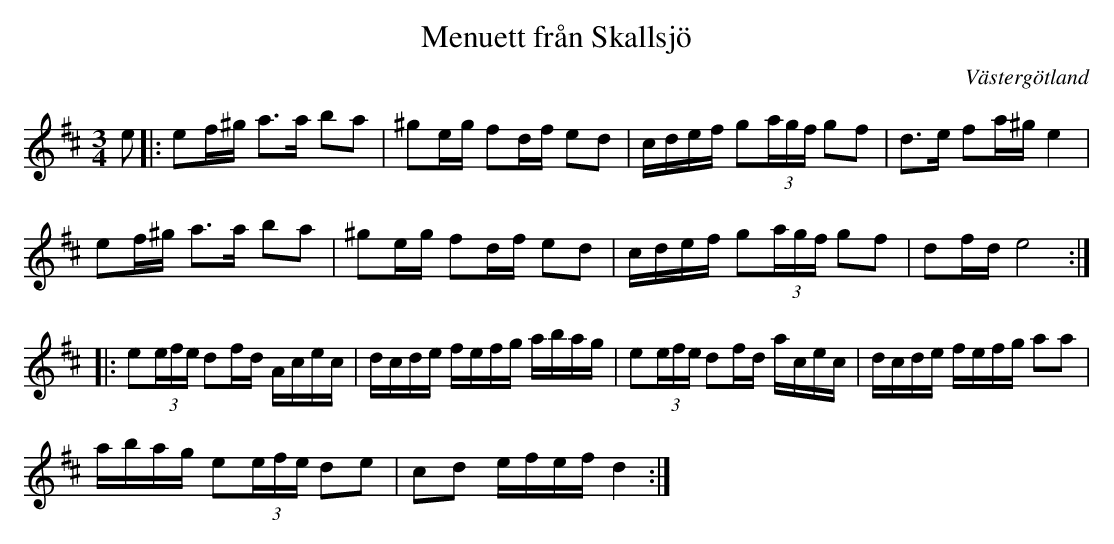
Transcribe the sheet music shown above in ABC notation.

X:1
T: Menuett från Skallsjö
M: 3/4
O: Västergötland
L: 1/8
K:D
e|: e2/f/^g/ a>a b2/2a| ^g2/e/g/ f2/d/f/ ed | c/d/e/f/ g(3a/g/f/ gf | d>2e f2/a/^g/ e2 |
e2/f/^g/ a>a b2/a|^g2/e/g/ f2/d/f/ ed | c/d/e/f/ g(3a/g/f/ gf| d2/f/d/ e4 :|
|:e(3e/f/e/ d2/f/d/ A/c/e/c/ |d/c/d/e/ f/e/f/g/ a/b/a/g/  |e(3e/f/e/ d2/f/d/ a/c/e/c/ |d/c/d/e/ f/e/f/g/ aa  |
a/b/a/g/ e(3e/f/e/ de|cd e/f/e/f/ d2:|
